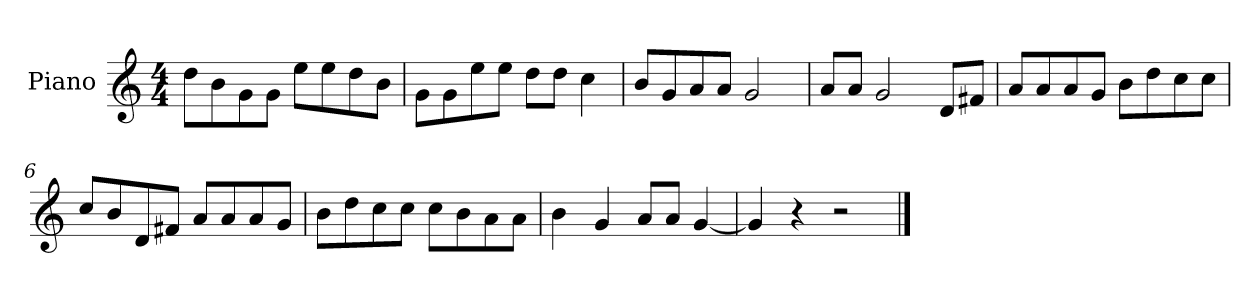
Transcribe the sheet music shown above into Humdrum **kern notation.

**kern
*part1
*staff1
*I"Piano
*I'P-no
*clefG2
*k[]
*M4/4
*MM90
=1
8dd\L
8b\
8g\
8g\J
8ee\L
8ee\
8dd\
8b\J
=2
8g\L
8g\
8ee\
8ee\J
8dd\L
8dd\J
4cc\
=3
8b/L
8g/
8a/
8a/J
2g/
=4
8a/L
8a/J
2g/
8d/L
8f#X/J
=5
8a/L
8a/
8a/
8g/J
8b\L
8dd\
8cc\
8cc\J
!!LO:LB:g=z
=6
8cc/L
8b/
8d/
8f#X/J
8a/L
8a/
8a/
8g/J
=7
8b\L
8dd\
8cc\
8cc\J
8cc\L
8b\
8a\
8a\J
=8
4b\
4g/
8a/L
8a/J
[4g/
=9
4g/]
4r
2r
==
*-
